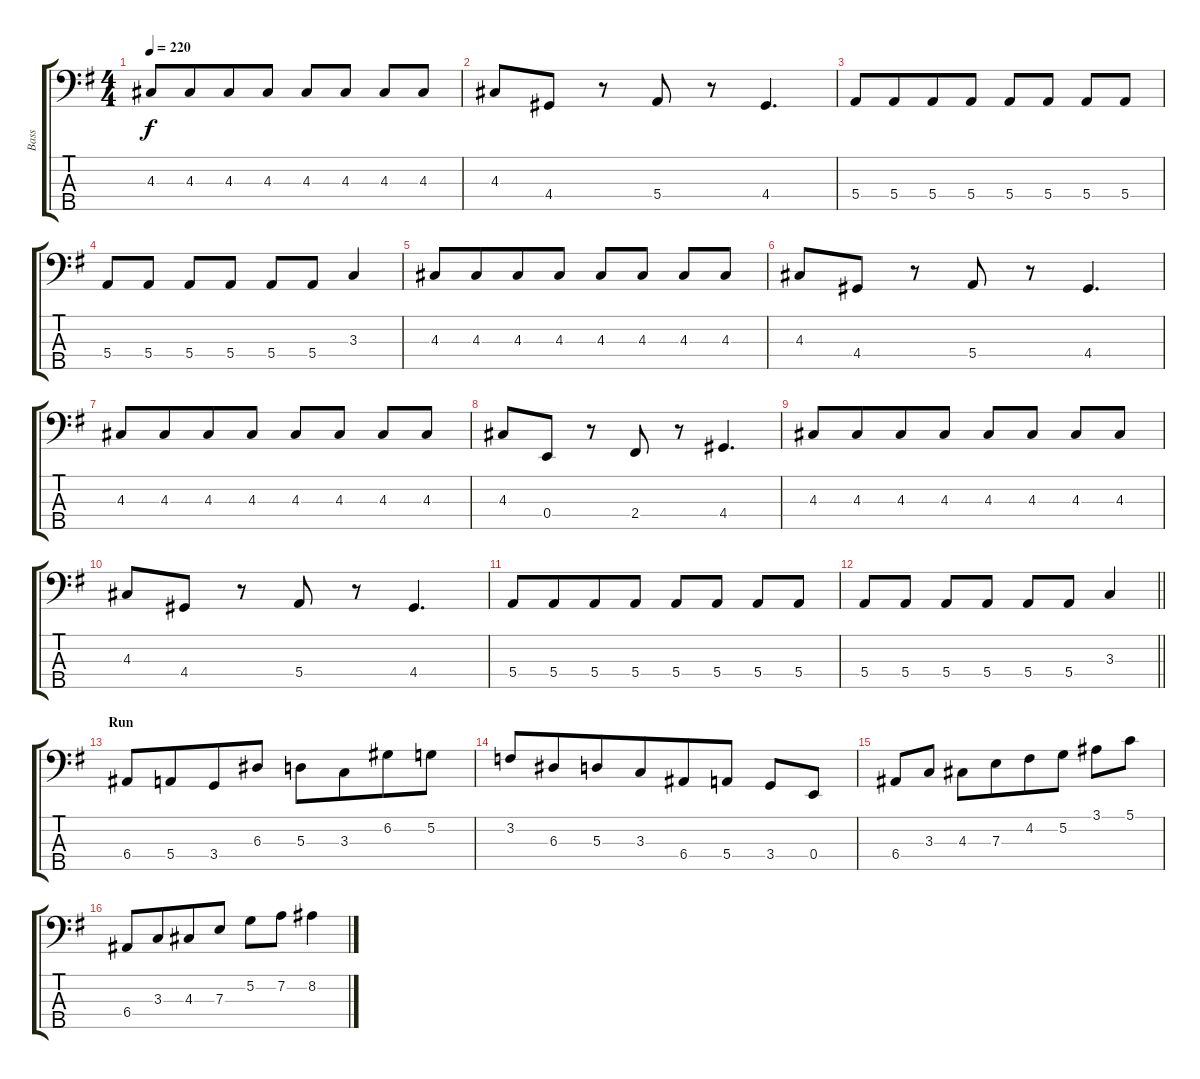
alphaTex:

\track ("Bass" "Bass") {instrument electricbasspick}
\staff {score tabs}
\tuning (G2 D2 A1 E1 B0) {hide}
\ts (4 4)
\tempo 220
\clef f4
\ks eminor
4.3.8{dy f beam merge} 4.3.8{beam merge} 4.3.8 4.3.8 4.3.8 4.3.8 4.3.8 4.3.8 |
4.3.8 4.4.8 r.8{beam merge} 5.4.8 r.8 4.4.4{d} |
5.4.8{beam merge} 5.4.8{beam merge} 5.4.8 5.4.8 5.4.8 5.4.8 5.4.8 5.4.8 |
5.4.8 5.4.8 5.4.8{beam merge} 5.4.8 5.4.8 5.4.8 3.3.4 |
4.3.8{beam merge} 4.3.8{beam merge} 4.3.8 4.3.8 4.3.8 4.3.8 4.3.8 4.3.8 |
4.3.8 4.4.8 r.8{beam merge} 5.4.8 r.8 4.4.4{d} |
4.3.8{beam merge} 4.3.8{beam merge} 4.3.8 4.3.8 4.3.8 4.3.8 4.3.8 4.3.8 |
4.3.8 0.4.8 r.8{beam merge} 2.4.8 r.8 4.4.4{d} |
4.3.8{beam merge} 4.3.8{beam merge} 4.3.8 4.3.8 4.3.8 4.3.8 4.3.8 4.3.8 |
4.3.8 4.4.8 r.8{beam merge} 5.4.8 r.8 4.4.4{d} |
5.4.8{beam merge} 5.4.8{beam merge} 5.4.8 5.4.8 5.4.8 5.4.8 5.4.8 5.4.8 |
\barLineRight lightlight
5.4.8 5.4.8 5.4.8{beam merge} 5.4.8 5.4.8 5.4.8 3.3.4 |
\section ("" "Run")
6.4.8{beam merge} 5.4.8{beam merge} 3.4.8 6.3.8 5.3.8{beam merge} 3.3.8{beam merge} 6.2.8{beam merge} 5.2.8 |
3.2.8{beam merge} 6.3.8{beam merge} 5.3.8{beam merge} 3.3.8{beam merge} 6.4.8{beam merge} 5.4.8 3.4.8{beam merge} 0.4.8 |
6.4.8{beam merge} 3.3.8 4.3.8 7.3.8{beam merge} 4.2.8{beam merge} 5.2.8 3.1.8{beam merge} 5.1.8 |
6.4.8{beam merge} 3.3.8{beam merge} 4.3.8{beam merge} 7.3.8 5.2.8 7.2.8{beam merge} 8.2.4
